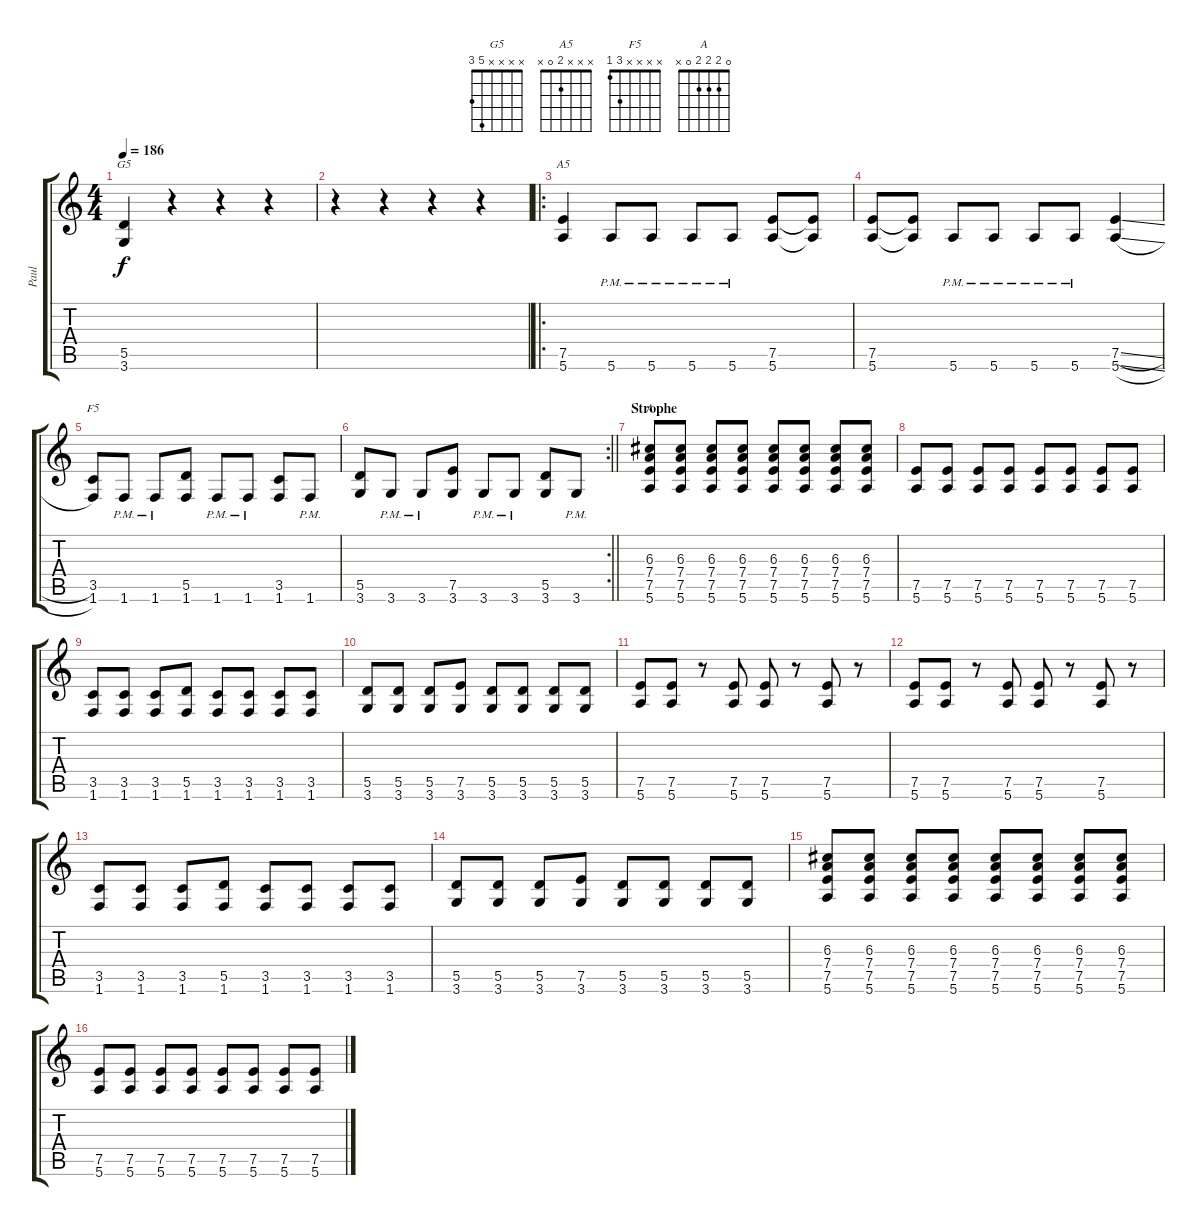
\track ("Paul" "Paul") {instrument distortionguitar}
\staff {score tabs}
\tuning (E4 B3 G3 D3 A2 E2) {hide}
\chord ("G5" x x x x 5 3)
\chord ("A5" x x x 2 0 x)
\chord ("F5" x x x x 3 1)
\chord ("A" 0 2 2 2 0 x)
\ts (4 4)
\tempo 186
\clef g2
\ks c
(5.5 3.6).4{ch "G5" dy f} r.4 r.4 r.4 |
r.4 r.4 r.4 r.4 |
\ro
(7.5 5.6).4{ch "A5"} 5.6{pm}.8 5.6{pm}.8 5.6{pm}.8 5.6{pm}.8 (7.5 5.6).8 (7.5{t} 5.6{t}).8 |
(7.5 5.6).8 (7.5{t} 5.6{t}).8 5.6{pm}.8 5.6{pm}.8 5.6{pm}.8 5.6{pm}.8 (7.5{sl} 5.6{sl}).4 |
(3.5 1.6).8{ch "F5"} 1.6{pm}.8 1.6{pm}.8 (5.5 1.6).8 1.6{pm}.8 1.6{pm}.8 (3.5 1.6).8 1.6{pm}.8 |
\rc 2
\barLineRight lightlight
(5.5 3.6).8 3.6{pm}.8 3.6{pm}.8 (7.5 3.6).8 3.6{pm}.8 3.6{pm}.8 (5.5 3.6).8 3.6{pm}.8 |
\section ("" "Strophe")
(6.3 7.4 7.5 5.6).8{ch "A"} (6.3 7.4 7.5 5.6).8 (6.3 7.4 7.5 5.6).8 (6.3 7.4 7.5 5.6).8 (6.3 7.4 7.5 5.6).8 (6.3 7.4 7.5 5.6).8 (6.3 7.4 7.5 5.6).8 (6.3 7.4 7.5 5.6).8 |
(7.5 5.6).8 (7.5 5.6).8 (7.5 5.6).8 (7.5 5.6).8 (7.5 5.6).8 (7.5 5.6).8 (7.5 5.6).8 (7.5 5.6).8 |
(3.5 1.6).8 (3.5 1.6).8 (3.5 1.6).8 (5.5 1.6).8 (3.5 1.6).8 (3.5 1.6).8 (3.5 1.6).8 (3.5 1.6).8 |
(5.5 3.6).8 (5.5 3.6).8 (5.5 3.6).8 (7.5 3.6).8 (5.5 3.6).8 (5.5 3.6).8 (5.5 3.6).8 (5.5 3.6).8 |
(7.5 5.6).8 (7.5 5.6).8 r.8 (7.5 5.6).8 (7.5 5.6).8 r.8 (7.5 5.6).8 r.8 |
(7.5 5.6).8 (7.5 5.6).8 r.8 (7.5 5.6).8 (7.5 5.6).8 r.8 (7.5 5.6).8 r.8 |
(3.5 1.6).8 (3.5 1.6).8 (3.5 1.6).8 (5.5 1.6).8 (3.5 1.6).8 (3.5 1.6).8 (3.5 1.6).8 (3.5 1.6).8 |
(5.5 3.6).8 (5.5 3.6).8 (5.5 3.6).8 (7.5 3.6).8 (5.5 3.6).8 (5.5 3.6).8 (5.5 3.6).8 (5.5 3.6).8 |
(6.3 7.4 7.5 5.6).8 (6.3 7.4 7.5 5.6).8 (6.3 7.4 7.5 5.6).8 (6.3 7.4 7.5 5.6).8 (6.3 7.4 7.5 5.6).8 (6.3 7.4 7.5 5.6).8 (6.3 7.4 7.5 5.6).8 (6.3 7.4 7.5 5.6).8 |
(7.5 5.6).8 (7.5 5.6).8 (7.5 5.6).8 (7.5 5.6).8 (7.5 5.6).8 (7.5 5.6).8 (7.5 5.6).8 (7.5 5.6).8
